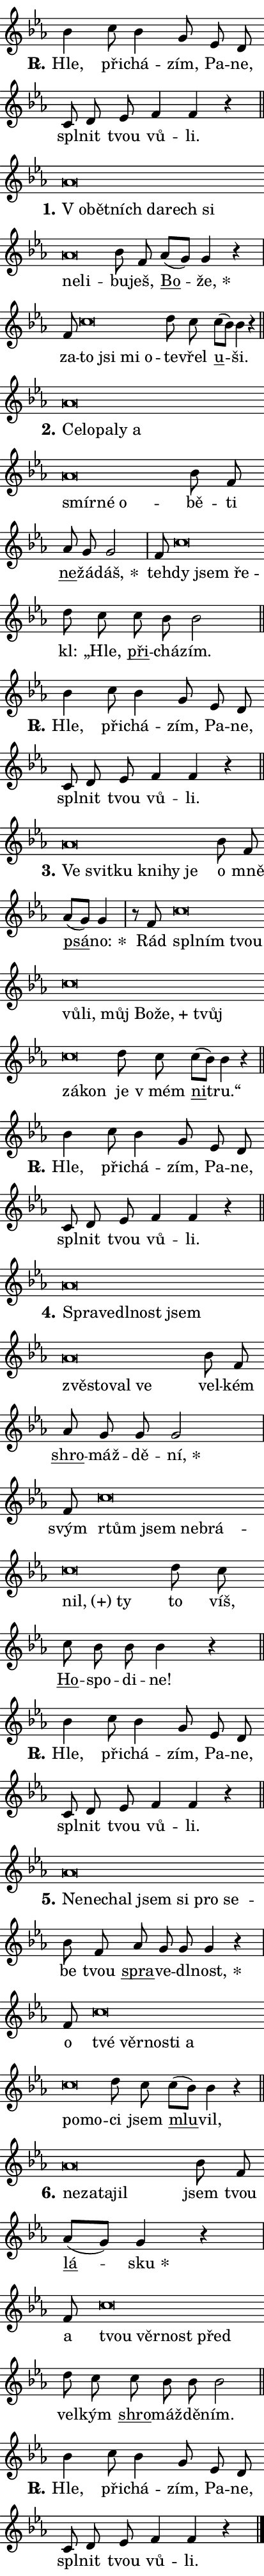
\version "2.22.1"
\header { tagline = "" }
\paper {
  indent = 0\cm
  top-margin = 0\cm
  right-margin = 0\cm
  bottom-margin = 0\cm
  left-margin = 0\cm
  paper-width = 7\cm
  page-breaking = #ly:one-page-breaking
  system-system-spacing.basic-distance = #11
  score-system-spacing.basic-distance = #11.3
  ragged-last = ##f
}


%% Author: Thomas Morley
%% https://lists.gnu.org/archive/html/lilypond-user/2020-05/msg00002.html
#(define (line-position grob)
"Returns position of @var[grob} in current system:
   @code{'start}, if at first time-step
   @code{'end}, if at last time-step
   @code{'middle} otherwise
"
  (let* ((col (ly:item-get-column grob))
         (ln (ly:grob-object col 'left-neighbor))
         (rn (ly:grob-object col 'right-neighbor))
         (col-to-check-left (if (ly:grob? ln) ln col))
         (col-to-check-right (if (ly:grob? rn) rn col))
         (break-dir-left
           (and
             (ly:grob-property col-to-check-left 'non-musical #f)
             (ly:item-break-dir col-to-check-left)))
         (break-dir-right
           (and
             (ly:grob-property col-to-check-right 'non-musical #f)
             (ly:item-break-dir col-to-check-right))))
        (cond ((eqv? 1 break-dir-left) 'start)
              ((eqv? -1 break-dir-right) 'end)
              (else 'middle))))

#(define (tranparent-at-line-position vctor)
  (lambda (grob)
  "Relying on @code{line-position} select the relevant enry from @var{vctor}.
Used to determine transparency,"
    (case (line-position grob)
      ((end) (not (vector-ref vctor 0)))
      ((middle) (not (vector-ref vctor 1)))
      ((start) (not (vector-ref vctor 2))))))

noteHeadBreakVisibility =
#(define-music-function (break-visibility)(vector?)
"Makes @code{NoteHead}s transparent relying on @var{break-visibility}"
#{
  \override NoteHead.transparent =
    #(tranparent-at-line-position break-visibility)
#})

#(define delete-ledgers-for-transparent-note-heads
  (lambda (grob)
    "Reads whether a @code{NoteHead} is transparent.
If so this @code{NoteHead} is removed from @code{'note-heads} from
@var{grob}, which is supposed to be @code{LedgerLineSpanner}.
As a result ledgers are not printed for this @code{NoteHead}"
    (let* ((nhds-array (ly:grob-object grob 'note-heads))
           (nhds-list
             (if (ly:grob-array? nhds-array)
                 (ly:grob-array->list nhds-array)
                 '()))
           ;; Relies on the transparent-property being done before
           ;; Staff.LedgerLineSpanner.after-line-breaking is executed.
           ;; This is fragile ...
           (to-keep
             (remove
               (lambda (nhd)
                 (ly:grob-property nhd 'transparent #f))
               nhds-list)))
      ;; TODO find a better method to iterate over grob-arrays, similiar
      ;; to filter/remove etc for lists
      ;; For now rebuilt from scratch
      (set! (ly:grob-object grob 'note-heads)  '())
      (for-each
        (lambda (nhd)
          (ly:pointer-group-interface::add-grob grob 'note-heads nhd))
        to-keep))))

hideNotes = {
  \noteHeadBreakVisibility #begin-of-line-visible
}
unHideNotes = {
  \noteHeadBreakVisibility #all-visible
}

% work-around for resetting accidentals
% https://lilypond.org/doc/v2.23/Documentation/notation/displaying-rhythms#unmetered-music
cadenzaMeasure = {
  \cadenzaOff
  \partial 1024 s1024
  \cadenzaOn
}

#(define-markup-command (accent layout props text) (markup?)
  "Underline accented syllable"
  (interpret-markup layout props
    #{\markup \override #'(offset . 4.3) \underline { #text }#}))

responsum = \markup \concat {
  "R" \hspace #-1.05 \path #0.1 #'((moveto 0 0.07) (lineto 0.9 0.8)) \hspace #0.05 "."
}

\layout {
    \context {
        \Staff
        \remove "Time_signature_engraver"
        \override LedgerLineSpanner.after-line-breaking = #delete-ledgers-for-transparent-note-heads
    }
    \context {
        \Voice {
            \override NoteHead.output-attributes = #'((class . "notehead"))
            \override Hairpin.height = #0.55
        }
    }
    \context {
        \Lyrics {
            \override StanzaNumber.output-attributes = #'((class . "stanzanumber"))
            \override LyricSpace.minimum-distance = #0.9
            \override LyricText.font-name = #"TeX Gyre Schola"
            \override LyricText.font-size = 1
            \override StanzaNumber.font-name = #"TeX Gyre Schola Bold"
            \override StanzaNumber.font-size = 1
        }
    }
}

% magnetic-lyrics.ily
%
%   written by
%     Jean Abou Samra <jean@abou-samra.fr>
%     Werner Lemberg <wl@gnu.org>
%
%   adapted by
%     Jiri Hon <jiri.hon@gmail.com>
%
% Version 2022-Apr-15

% https://www.mail-archive.com/lilypond-user@gnu.org/msg149350.html

#(define (Left_hyphen_pointer_engraver context)
   "Collect syllable-hyphen-syllable occurrences in lyrics and store
them in properties.  This engraver only looks to the left.  For
example, if the lyrics input is @code{foo -- bar}, it does the
following.

@itemize @bullet
@item
Set the @code{text} property of the @code{LyricHyphen} grob between
@q{foo} and @q{bar} to @code{foo}.

@item
Set the @code{left-hyphen} property of the @code{LyricText} grob with
text @q{foo} to the @code{LyricHyphen} grob between @q{foo} and
@q{bar}.
@end itemize

Use this auxiliary engraver in combination with the
@code{lyric-@/text::@/apply-@/magnetic-@/offset!} hook."
   (let ((hyphen #f)
         (text #f))
     (make-engraver
      (acknowledgers
       ((lyric-syllable-interface engraver grob source-engraver)
        (set! text grob)))
      (end-acknowledgers
       ((lyric-hyphen-interface engraver grob source-engraver)
        ;(when (not (grob::has-interface grob 'lyric-space-interface))
          (set! hyphen grob)));)
      ((stop-translation-timestep engraver)
       (when (and text hyphen)
         (ly:grob-set-object! text 'left-hyphen hyphen))
       (set! text #f)
       (set! hyphen #f)))))

#(define (lyric-text::apply-magnetic-offset! grob)
   "If the space between two syllables is less than the value in
property @code{LyricText@/.details@/.squash-threshold}, move the right
syllable to the left so that it gets concatenated with the left
syllable.

Use this function as a hook for
@code{LyricText@/.after-@/line-@/breaking} if the
@code{Left_@/hyphen_@/pointer_@/engraver} is active."
   (let ((hyphen (ly:grob-object grob 'left-hyphen #f)))
     (when hyphen
       (let ((left-text (ly:spanner-bound hyphen LEFT)))
         (when (grob::has-interface left-text 'lyric-syllable-interface)
           (let* ((common (ly:grob-common-refpoint grob left-text X))
                  (this-x-ext (ly:grob-extent grob common X))
                  (left-x-ext
                   (begin
                     ;; Trigger magnetism for left-text.
                     (ly:grob-property left-text 'after-line-breaking)
                     (ly:grob-extent left-text common X)))
                  ;; `delta` is the gap width between two syllables.
                  (delta (- (interval-start this-x-ext)
                            (interval-end left-x-ext)))
                  (details (ly:grob-property grob 'details))
                  (threshold (assoc-get 'squash-threshold details 0.2)))
             (when (< delta threshold)
               (let* (;; We have to manipulate the input text so that
                      ;; ligatures crossing syllable boundaries are not
                      ;; disabled.  For languages based on the Latin
                      ;; script this is essentially a beautification.
                      ;; However, for non-Western scripts it can be a
                      ;; necessity.
                      (lt (ly:grob-property left-text 'text))
                      (rt (ly:grob-property grob 'text))
                      (is-space (grob::has-interface hyphen 'lyric-space-interface))
                      (space (if is-space " " ""))
                      (space-markup (grob-interpret-markup grob " "))
                      (space-size (interval-length (ly:stencil-extent space-markup X)))
                      (extra-delta (if is-space space-size 0))
                      ;; Append new syllable.
                      (ltrt-space (if (and (string? lt) (string? rt))
                                (string-append lt space rt)
                                (make-concat-markup (list lt space rt))))
                      ;; Right-align `ltrt` to the right side.
                      (ltrt-space-markup (grob-interpret-markup
                               grob
                               (make-translate-markup
                                (cons (interval-length this-x-ext) 0)
                                (make-right-align-markup ltrt-space)))))
                 (begin
                   ;; Don't print `left-text`.
                   (ly:grob-set-property! left-text 'stencil #f)
                   ;; Set text and stencil (which holds all collected
                   ;; syllables so far) and shift it to the left.
                   (ly:grob-set-property! grob 'text ltrt-space)
                   (ly:grob-set-property! grob 'stencil ltrt-space-markup)
                   (ly:grob-translate-axis! grob (- (- delta extra-delta)) X))))))))))


#(define (lyric-hyphen::displace-bounds-first grob)
   ;; Make very sure this callback isn't triggered too early.
   (let ((left (ly:spanner-bound grob LEFT))
         (right (ly:spanner-bound grob RIGHT)))
     (ly:grob-property left 'after-line-breaking)
     (ly:grob-property right 'after-line-breaking)
     (ly:lyric-hyphen::print grob)))

squashThreshold = #0.4

\layout {
  \context {
    \Lyrics
    \consists #Left_hyphen_pointer_engraver
    \override LyricText.after-line-breaking =
      #lyric-text::apply-magnetic-offset!
    \override LyricHyphen.stencil = #lyric-hyphen::displace-bounds-first
    \override LyricText.details.squash-threshold = \squashThreshold
    \override LyricHyphen.minimum-distance = 0
    \override LyricHyphen.minimum-length = \squashThreshold
  }
}

squash = \override LyricText.details.squash-threshold = 9999
unSquash = \override LyricText.details.squash-threshold = \squashThreshold

left = \override LyricText.self-alignment-X = #LEFT
unLeft = \revert LyricText.self-alignment-X

starOffset = #(lambda (grob) 
                (let ((x_offset (ly:self-alignment-interface::aligned-on-x-parent grob)))
                  (if (= x_offset 0) 0 (+ x_offset 1.2))))

star = #(define-music-function (syllable)(string?)
"Append star separator at the end of a syllable"
#{
  \once \override LyricText.X-offset = #starOffset
  \lyricmode { \markup {
    #syllable
    \override #'((font-name . "TeX Gyre Schola Bold")) \hspace #0.2 \lower #0.65 \larger "*"
  } }
#})

starAccent = #(define-music-function (syllable)(string?)
"Append star separator at the end of a syllable and make accent"
#{
  \once \override LyricText.X-offset = #starOffset
  \lyricmode { \markup {
    \accent #syllable
    \override #'((font-name . "TeX Gyre Schola Bold")) \hspace #0.2 \lower #0.65 \larger "*"
  } }
#})

breath = #(define-music-function (syllable)(string?)
"Append breathing indicator at the end of a syllable"
#{
  \lyricmode { \markup { #syllable "+" } }
#})

optionalBreath = #(define-music-function (syllable)(string?)
"Append optional breathing indicator at the end of a syllable"
#{
  \lyricmode { \markup { #syllable "(+)" } }
#})


\score {
    <<
        \new Voice = "melody" { \cadenzaOn \key es \major \relative { bes'4 c8 bes4 g8 \bar "" es d \bar "" c d es \bar "" f4 f r \cadenzaMeasure \bar "||" \break } }
        \new Lyrics \lyricsto "melody" { \lyricmode { \set stanza = \responsum
Hle, při -- chá -- zím, Pa -- ne, spl -- nit tvou vů -- li. } }
    >>
    \layout {}
}

\score {
    <<
        \new Voice = "melody" { \cadenzaOn \key es \major \relative { as'\breve*1/16 \hideNotes \breve*1/16 \bar "" \breve*1/16 \bar "" \breve*1/16 \bar "" \breve*1/16 \bar "" \breve*1/16 \bar "" \breve*1/16 \breve*1/16 \bar "" \unHideNotes bes8 f \bar "" as[( g)] g4 r \cadenzaMeasure \bar "|" f8 c'\breve*1/16 \hideNotes \breve*1/16 \bar "" \breve*1/16 \breve*1/16 \bar "" \unHideNotes d8 c \bar "" c[( bes)] bes4 r \cadenzaMeasure \bar "||" \break } }
        \new Lyrics \lyricsto "melody" { \lyricmode { \set stanza = "1."
\left "V o" -- \squash bět -- ních da -- rech si ne -- li -- \unLeft \unSquash bu -- ješ, \markup \accent Bo -- \star že, za -- \left to \squash jsi mi o -- \unLeft \unSquash te -- vřel \markup \accent u -- ši. } }
    >>
    \layout {}
}

\score {
    <<
        \new Voice = "melody" { \cadenzaOn \key es \major \relative { as'\breve*1/16 \hideNotes \breve*1/16 \bar "" \breve*1/16 \bar "" \breve*1/16 \bar "" \breve*1/16 \bar "" \breve*1/16 \bar "" \breve*1/16 \breve*1/16 \bar "" \unHideNotes bes8 f \bar "" as g g2 \cadenzaMeasure \bar "|" f8 c'\breve*1/16 \hideNotes \breve*1/16 \breve*1/16 \bar "" \unHideNotes d8 c \bar "" c bes bes2 \cadenzaMeasure \bar "||" \break } }
        \new Lyrics \lyricsto "melody" { \lyricmode { \set stanza = "2."
\left Ce -- \squash lo -- pa -- ly a smír -- né o -- \unLeft \unSquash bě -- ti \markup \accent ne -- žá -- \star dáš, teh -- \left dy \squash jsem ře -- \unLeft \unSquash kl: „Hle, \markup \accent při -- chá -- zím. } }
    >>
    \layout {}
}

\score {
    <<
        \new Voice = "melody" { \cadenzaOn \key es \major \relative { bes'4 c8 bes4 g8 \bar "" es d \bar "" c d es \bar "" f4 f r \cadenzaMeasure \bar "||" \break } }
        \new Lyrics \lyricsto "melody" { \lyricmode { \set stanza = \responsum
Hle, při -- chá -- zím, Pa -- ne, spl -- nit tvou vů -- li. } }
    >>
    \layout {}
}

\score {
    <<
        \new Voice = "melody" { \cadenzaOn \key es \major \relative { as'\breve*1/16 \hideNotes \breve*1/16 \bar "" \breve*1/16 \bar "" \breve*1/16 \bar "" \breve*1/16 \breve*1/16 \bar "" \unHideNotes bes8 f \bar "" as[( g)] g4 \cadenzaMeasure \bar "|" r8 f8 c'\breve*1/16 \hideNotes \breve*1/16 \bar "" \breve*1/16 \bar "" \breve*1/16 \bar "" \breve*1/16 \bar "" \breve*1/16 \bar "" \breve*1/16 \bar "" \breve*1/16 \bar "" \breve*1/16 \bar "" \breve*1/16 \breve*1/16 \bar "" \unHideNotes d8 c \bar "" c[( bes)] bes4 r \cadenzaMeasure \bar "||" \break } }
        \new Lyrics \lyricsto "melody" { \lyricmode { \set stanza = "3."
\left Ve \squash svit -- ku kni -- hy je \unLeft \unSquash o mně \markup \accent psá -- \star no: Rád \left spl -- \squash ním tvou vů -- li, můj Bo -- \breath "že," tvůj zá -- kon \unLeft \unSquash je "v mém" \markup \accent ni -- tru.“ } }
    >>
    \layout {}
}

\score {
    <<
        \new Voice = "melody" { \cadenzaOn \key es \major \relative { bes'4 c8 bes4 g8 \bar "" es d \bar "" c d es \bar "" f4 f r \cadenzaMeasure \bar "||" \break } }
        \new Lyrics \lyricsto "melody" { \lyricmode { \set stanza = \responsum
Hle, při -- chá -- zím, Pa -- ne, spl -- nit tvou vů -- li. } }
    >>
    \layout {}
}

\score {
    <<
        \new Voice = "melody" { \cadenzaOn \key es \major \relative { as'\breve*1/16 \hideNotes \breve*1/16 \bar "" \breve*1/16 \bar "" \breve*1/16 \bar "" \breve*1/16 \bar "" \breve*1/16 \bar "" \breve*1/16 \bar "" \breve*1/16 \breve*1/16 \bar "" \unHideNotes bes8 f \bar "" as g g g2 \cadenzaMeasure \bar "|" f8 c'\breve*1/16 \hideNotes \breve*1/16 \bar "" \breve*1/16 \bar "" \breve*1/16 \bar "" \breve*1/16 \breve*1/16 \bar "" \unHideNotes d8 c \bar "" c bes bes bes4 r \cadenzaMeasure \bar "||" \break } }
        \new Lyrics \lyricsto "melody" { \lyricmode { \set stanza = "4."
\left Spra -- \squash ve -- dl -- nost jsem zvě -- sto -- val ve \unLeft \unSquash vel -- kém \markup \accent shro -- máž -- dě -- \star ní, svým \left rtům \squash jsem ne -- brá -- \optionalBreath nil, ty \unLeft \unSquash to víš, \markup \accent Ho -- spo -- di -- ne! } }
    >>
    \layout {}
}

\score {
    <<
        \new Voice = "melody" { \cadenzaOn \key es \major \relative { bes'4 c8 bes4 g8 \bar "" es d \bar "" c d es \bar "" f4 f r \cadenzaMeasure \bar "||" \break } }
        \new Lyrics \lyricsto "melody" { \lyricmode { \set stanza = \responsum
Hle, při -- chá -- zím, Pa -- ne, spl -- nit tvou vů -- li. } }
    >>
    \layout {}
}

\score {
    <<
        \new Voice = "melody" { \cadenzaOn \key es \major \relative { as'\breve*1/16 \hideNotes \breve*1/16 \bar "" \breve*1/16 \bar "" \breve*1/16 \bar "" \breve*1/16 \bar "" \breve*1/16 \breve*1/16 \bar "" \unHideNotes bes8 f \bar "" as g g g4 r \cadenzaMeasure \bar "|" f8 c'\breve*1/16 \hideNotes \breve*1/16 \bar "" \breve*1/16 \bar "" \breve*1/16 \bar "" \breve*1/16 \bar "" \breve*1/16 \breve*1/16 \bar "" \unHideNotes d8 c \bar "" c[( bes)] bes4 r \cadenzaMeasure \bar "||" \break } }
        \new Lyrics \lyricsto "melody" { \lyricmode { \set stanza = "5."
\left Ne -- \squash ne -- chal jsem si pro se -- \unLeft \unSquash be tvou \markup \accent spra -- ve -- dl -- \star nost, o \left tvé \squash věr -- no -- sti a po -- mo -- \unLeft \unSquash ci jsem \markup \accent mlu -- vil, } }
    >>
    \layout {}
}

\score {
    <<
        \new Voice = "melody" { \cadenzaOn \key es \major \relative { as'\breve*1/16 \hideNotes \breve*1/16 \bar "" \breve*1/16 \breve*1/16 \bar "" \unHideNotes bes8 f \bar "" as[( g)] g4 r \cadenzaMeasure \bar "|" f8 c'\breve*1/16 \hideNotes \breve*1/16 \bar "" \breve*1/16 \breve*1/16 \bar "" \unHideNotes d8 c \bar "" c bes bes bes2 \cadenzaMeasure \bar "||" \break } }
        \new Lyrics \lyricsto "melody" { \lyricmode { \set stanza = "6."
\left ne -- \squash za -- ta -- jil \unLeft \unSquash jsem tvou \markup \accent lá -- \star sku a \left tvou \squash věr -- nost před \unLeft \unSquash vel -- kým \markup \accent shro -- máž -- dě -- ním. } }
    >>
    \layout {}
}

\score {
    <<
        \new Voice = "melody" { \cadenzaOn \key es \major \relative { bes'4 c8 bes4 g8 \bar "" es d \bar "" c d es \bar "" f4 f r \cadenzaMeasure \bar "||" \break } \bar "|." }
        \new Lyrics \lyricsto "melody" { \lyricmode { \set stanza = \responsum
Hle, při -- chá -- zím, Pa -- ne, spl -- nit tvou vů -- li. } }
    >>
    \layout {}
}
